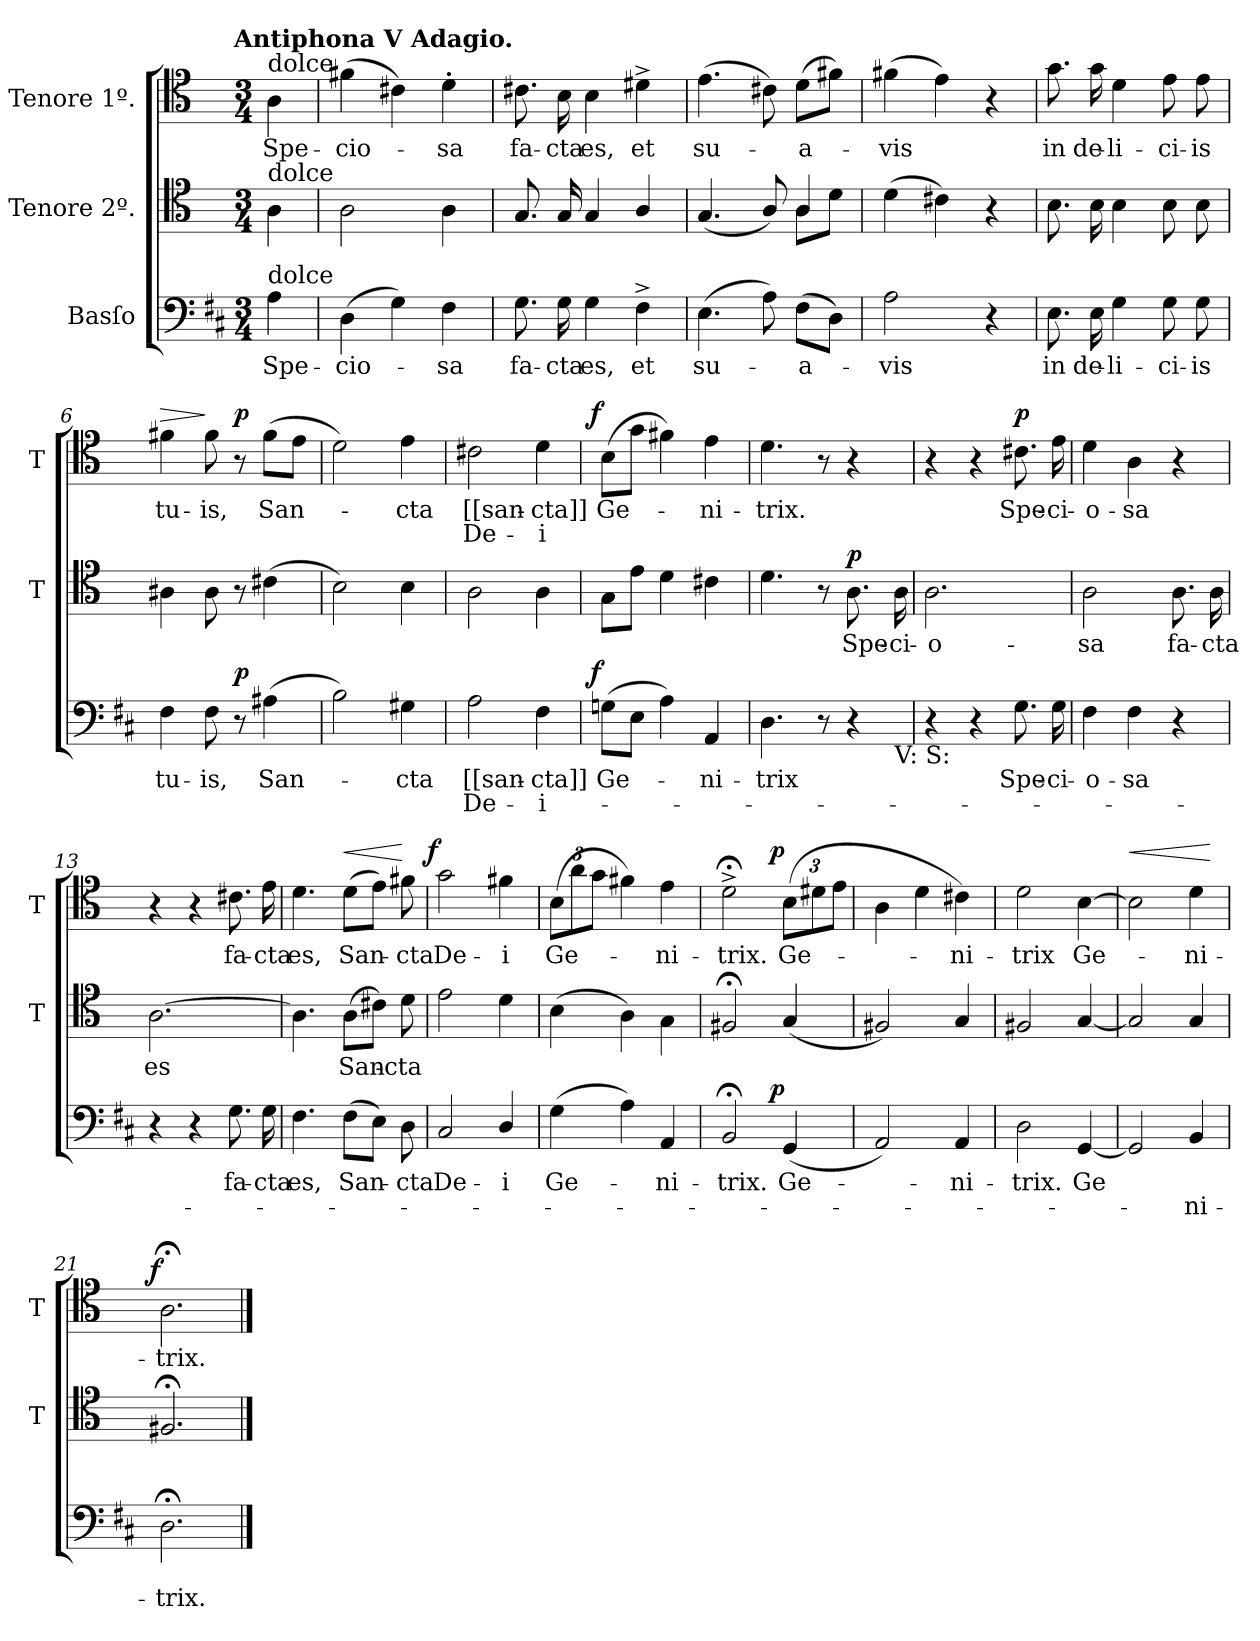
**kern	**text	**text	**dynam	**kern	**text	**dynam	**kern	**text	**text	**dynam
*part3	*part3	*part3	*part3	*part2	*part2	*part2	*part1	*part1	*part1	*part1
*staff3	*staff3	*staff3	*staff3	*staff2	*staff2	*staff2	*staff1	*staff1	*staff1	*staff1
*I"Basſo	*	*	*	*I"Tenore 2º.	*	*	*I"Tenore 1º.	*	*	*
*	*	*	*	*I'T	*	*	*I'T	*	*	*
*clefF4	*	*	*	*clefC4	*	*	*clefC4	*	*	*
*k[f#c#]	*	*	*	*	*	*	*	*	*	*
!!LO:TX:omd:t=Antiphona V Adagio.
*M3/4	*	*	*	*M3/4	*	*	*M3/4	*	*	*
=	=	=	=	=	=	=	=	=	=	=
!	!	!	!	!	!	!	!LO:TX:a:t=dolce	!	!	!
!	!	!	!	!LO:TX:a:t=dolce	!	!	!	!	!	!
!LO:TX:a:t=dolce	!	!	!	!	!	!	!	!	!	!
4A\	Spe-	.	.	4A\	.	.	4A\	Spe-	.	.
=1	=1	=1	=1	=1	=1	=1	=1	=1	=1	=1
(4D\	-cio-	.	.	2A\	.	.	(4f#\	-cio-	.	.
4G\)	.	.	.	.	.	.	4c#\)	.	.	.
4F#\	-sa	.	.	4A\	.	.	4d'\	-sa	.	.
=2	=2	=2	=2	=2	=2	=2	=2	=2	=2	=2
8.G\	fa-	.	.	8.G/	.	.	8.c#\	fa-	.	.
16G\	-cta	.	.	16G/	.	.	16B\	-cta	.	.
4G\	es,	.	.	4G/	.	.	4B\	es,	.	.
4F#^\	et	.	.	4A/	.	.	4d#X^\	et	.	.
=3	=3	=3	=3	=3	=3	=3	=3	=3	=3	=3
*	*	*	*	*^	*	*	*	*	*	*
(4.E\	su-	.	.	2ryy	(4.G/	.	.	(4.e\	su-	.	.
8A\)	.	.	.	.	8A/)	.	.	8c#\)	.	.	.
(8F#\L	-a-	.	.	8A\L	4A/	.	.	(8d\L	-a-	.	.
8D\J)	.	.	.	8d\J	.	.	.	8f#\J)	.	.	.
*	*	*	*	*v	*v	*	*	*	*	*	*
=4	=4	=4	=4	=4	=4	=4	=4	=4	=4	=4
2A\	-vis	.	.	(4d\	.	.	(4f#\	-vis	.	.
.	.	.	.	4c#\)	.	.	4e\)	.	.	.
4r	.	.	.	4r	.	.	4r	.	.	.
=5	=5	=5	=5	=5	=5	=5	=5	=5	=5	=5
8.E\	in	.	.	8.B\	.	.	8.g\	in	.	.
16E\	de-	.	.	16B\	.	.	16g\	de-	.	.
4G\	-li-	.	.	4B\	.	.	4d\	-li-	.	.
8G\	-ci-	.	.	8B\	.	.	8e\	-ci-	.	.
8G\	-is	.	.	8B\	.	.	8e\	-is	.	.
=6	=6	=6	=6	=6	=6	=6	=6	=6	=6	=6
!	!	!	!	!	!	!	!	!	!	!LO:HP:a
4F#\	tu-	.	.	4A#X\	.	.	4f#\	tu-	.	>
8F#\	-is,	.	.	8A#\	.	.	8f#\	-is,	.	]
!	!	!	!LO:DY:a	!	!	!	!	!	!	!LO:DY:a
8r	.	.	p	8r	.	.	8r	.	.	p
(4A#X\	San-	.	.	(4c#\	.	.	(8f#\L	San-	.	.
.	.	.	.	.	.	.	8e\J	.	.	.
=7	=7	=7	=7	=7	=7	=7	=7	=7	=7	=7
2B\)	.	.	.	2B\)	.	.	2d\)	.	.	.
4G#X\	-cta	.	.	4B\	.	.	4e\	-cta	.	.
=8	=8	=8	=8	=8	=8	=8	=8	=8	=8	=8
2A\	[[san-	De-	.	2A\	.	.	2c#\	[[san-	De-	.
4F#\	-cta]]	-i-	.	4A\	.	.	4d\	-cta]]	-i	.
=9	=9	=9	=9	=9	=9	=9	=9	=9	=9	=9
!	!	!	!LO:DY:a:rj	!	!	!	!	!	!	!LO:DY:a:rj
(8Gn\L	Ge-	.	f	8G\L	.	.	(8B\L	Ge-	.	f
8E\J	.	.	.	8e\J	.	.	8g\J	.	.	.
4A\)	.	.	.	4d\	.	.	4f#\)	.	.	.
4AA/	-ni-	.	.	4c#\	.	.	4e\	-ni-	.	.
=10	=10	=10	=10	=10	=10	=10	=10	=10	=10	=10
*^	*	*	*	*	*	*	*	*	*	*
4.D\	2ryy	-trix	.	.	4.d\	.	.	4.d\	-trix.	.	.
8r	.	.	.	.	8r	.	.	8r	.	.	.
!	!	!	!	!	!	!	!LO:DY:a	!	!	!	!
4r	8.ryy	.	.	.	8.A\	Spe-	p	4r	.	.	.
!	!LO:TX:b:t=V&colon; S&colon;	!	!	!	!	!	!	!	!	!	!
.	16ryy	.	.	.	16A\	-ci-	.	.	.	.	.
*v	*v	*	*	*	*	*	*	*	*	*	*
=11	=11	=11	=11	=11	=11	=11	=11	=11	=11	=11
4r	.	.	.	2.A\	o-	.	4r	.	.	.
4r	.	.	.	.	.	.	4r	.	.	.
!	!	!	!	!	!	!	!	!	!	!LO:DY:a
8.G\	Spe-	.	.	.	.	.	8.c#\	Spe-	.	p
16G\	-ci-	.	.	.	.	.	16e\	-ci-	.	.
=12	=12	=12	=12	=12	=12	=12	=12	=12	=12	=12
4F#\	-o-	.	.	2A\	-sa	.	4d\	-o-	.	.
4F#\	-sa	.	.	.	.	.	4A\	-sa	.	.
4r	.	.	.	8.A\	fa-	.	4r	.	.	.
.	.	.	.	16A\	-cta	.	.	.	.	.
=13	=13	=13	=13	=13	=13	=13	=13	=13	=13	=13
4r	.	.	.	[2.A\	es	.	4r	.	.	.
4r	.	.	.	.	.	.	4r	.	.	.
8.G\	fa-	.	.	.	.	.	8.c#\	fa-	.	.
16G\	-cta	.	.	.	.	.	16e\	-cta	.	.
=14	=14	=14	=14	=14	=14	=14	=14	=14	=14	=14
4.F#\	es,	.	.	4.A\]	.	.	4.d\	es,	.	.
!	!	!	!	!	!	!	!	!	!	!LO:HP:a
(8F#\L	San-	.	.	(8A\L	San-	.	(8d\L	San-	.	<
8E\J)	.	.	.	8c#\J)	.	.	8e\J)	.	.	.
8D\	-cta	.	.	8d\	-cta	.	8f#\	-cta	.	[
=15	=15	=15	=15	=15	=15	=15	=15	=15	=15	=15
!	!	!	!	!	!	!	!	!	!	!LO:DY:a:rj
2C#/	De-	.	.	2e\	.	.	2g\	De-	.	f
4D/	-i	.	.	4d\	.	.	4f#\	-i	.	.
=16	=16	=16	=16	=16	=16	=16	=16	=16	=16	=16
(4G\	Ge-	.	.	(4B\	.	.	(12B\L	Ge-	.	.
.	.	.	.	.	.	.	12a\	.	.	.
.	.	.	.	.	.	.	12g\J	.	.	.
4A\)	.	.	.	4A\)	.	.	4f#\)	.	.	.
4AA/	-ni-	.	.	4G\	.	.	4e\	-ni-	.	.
=17	=17	=17	=17	=17	=17	=17	=17	=17	=17	=17
2BB;</	-trix.	.	.	2F#;</	.	.	2d;<^\	-trix.	.	.
!	!	!	!LO:DY:a:rj	!	!	!	!	!	!	!LO:DY:a:rj
(4GG/	Ge-	.	p	(4G/	.	.	(12B\L	Ge-	.	p
.	.	.	.	.	.	.	12d#X\	.	.	.
.	.	.	.	.	.	.	12e\J	.	.	.
=18	=18	=18	=18	=18	=18	=18	=18	=18	=18	=18
2AA/)	.	.	.	2F#/)	.	.	4A\	.	.	.
.	.	.	.	.	.	.	4d\	.	.	.
4AA/	-ni-	.	.	4G/	.	.	4c#\)	-ni-	.	.
=19	=19	=19	=19	=19	=19	=19	=19	=19	=19	=19
2D\	-trix.	.	.	2F#/	.	.	2d\	-trix	.	.
[4GG/	Ge	.	.	[4G/	.	.	[4B\	Ge-	.	.
=20	=20	=20	=20	=20	=20	=20	=20	=20	=20	=20
!	!	!	!	!	!	!	!	!	!	!LO:HP:a
2GG/]	.	.	.	2G/]	.	.	2B\]	.	.	<
4BB/	.	-ni-	.	4G/	.	.	4d\	-ni-	.	.
.	.	.	.	.	.	.	.	.	.	[
=21	=21	=21	=21	=21	=21	=21	=21	=21	=21	=21
!	!	!	!	!	!	!	!	!	!	!LO:DY:a:rj
2.D;<\	.	-trix.	.	2.F#;</	.	.	2.A;<\	-trix.	.	f
==	==	==	==	==	==	==	==	==	==	==
*-	*-	*-	*-	*-	*-	*-	*-	*-	*-	*-
